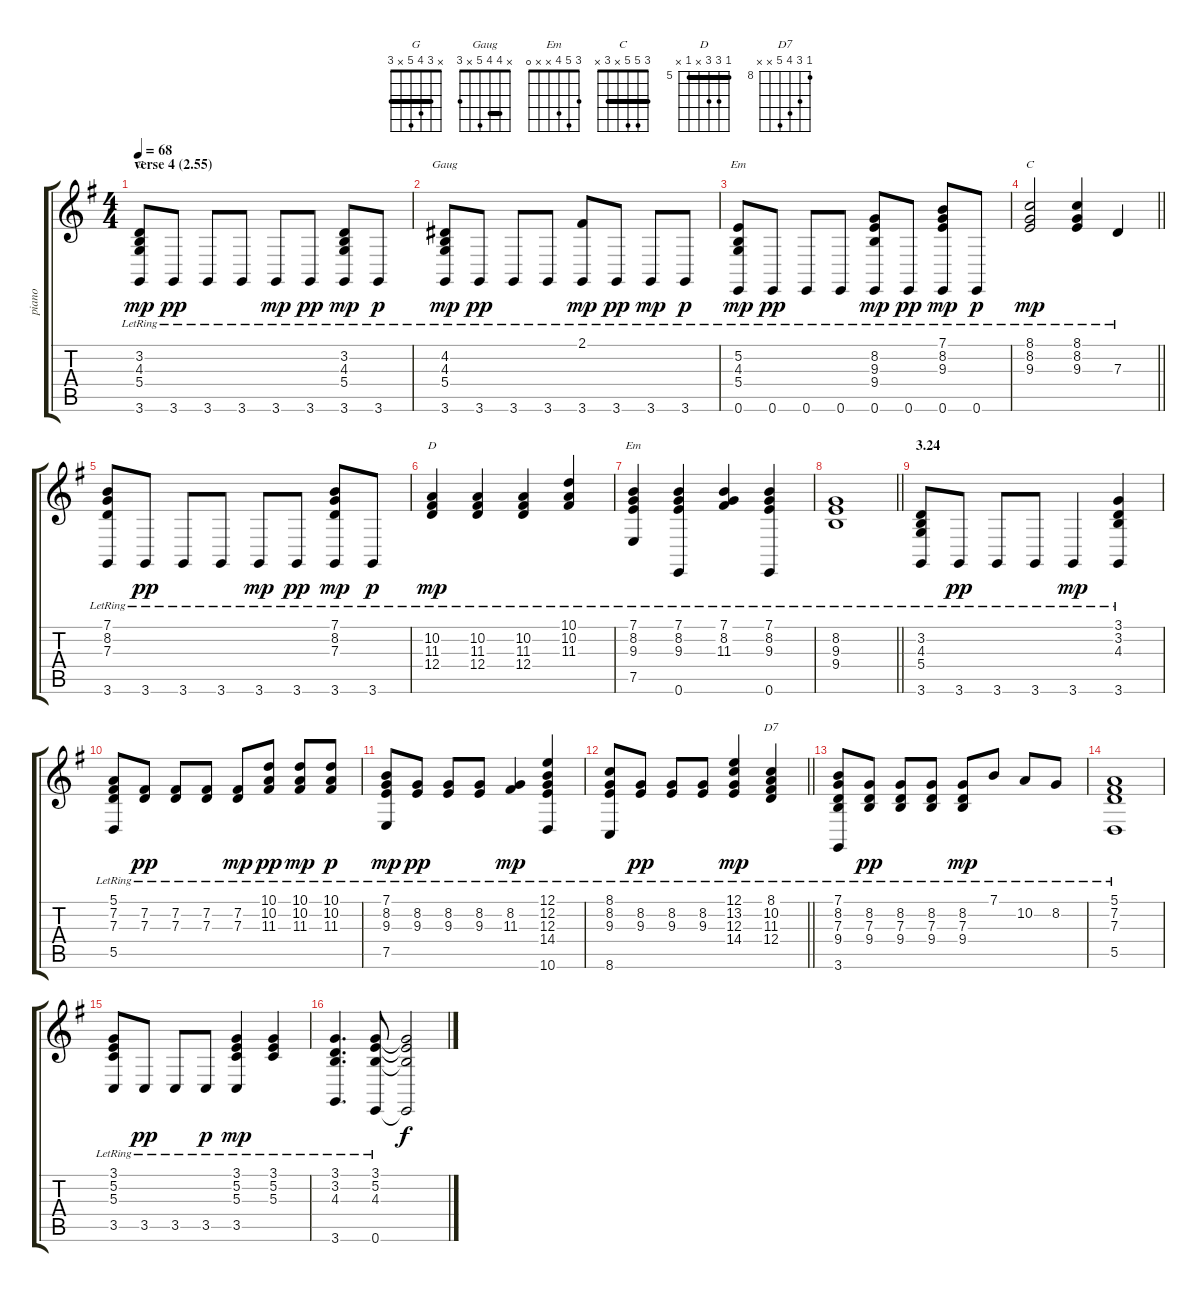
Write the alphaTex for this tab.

\track ("piano" "piano") {instrument brightacousticpiano}
\staff {score tabs}
\tuning (E4 B3 G3 D3 A2 E2) {hide}
\chord ("G" x 3 4 5 x 3) {barre 3}
\chord ("Gaug" x 4 4 5 x 3) {barre 4}
\chord ("Em" x 5 4 5 x 0)
\chord ("C" 3 5 5 x 3 x) {barre 3}
\chord ("D" 5 7 7 x 5 x) {firstfret 5 barre 5}
\chord ("Em" 3 5 4 x x 0)
\chord ("D7" 8 10 11 12 x x) {firstfret 8}
\ts (4 4)
\section ("" "verse 4 (2.55)")
\tempo 68
\clef g2
\ks g
(3.2{lr} 4.3{lr} 5.4{lr} 3.6{lr}).8{ch "G" dy mp} 3.6{lr}.8{dy pp} 3.6{lr}.8 3.6{lr}.8 3.6{lr}.8{dy mp} 3.6{lr}.8{dy pp} (3.2{lr} 4.3{lr} 5.4{lr} 3.6{lr}).8{dy mp} 3.6{lr}.8{dy p} |
(4.2{lr} 4.3{lr} 5.4{lr} 3.6{lr}).8{ch "Gaug" dy mp} 3.6{lr}.8{dy pp} 3.6{lr}.8 3.6{lr}.8 (2.1{lr} 3.6{lr}).8{dy mp} 3.6{lr}.8{dy pp} 3.6{lr}.8{dy mp} 3.6{lr}.8{dy p} |
(5.2{lr} 4.3{lr} 5.4{lr} 0.6{lr}).8{ch "Em" dy mp} 0.6{lr}.8{dy pp} 0.6{lr}.8 0.6{lr}.8 (8.2{lr} 9.3{lr} 9.4{lr} 0.6{lr}).8{dy mp} 0.6{lr}.8{dy pp} (7.1{lr} 8.2{lr} 9.3{lr} 0.6{lr}).8{dy mp} 0.6{lr}.8{dy p} |
\barLineRight lightlight
(8.1{lr} 8.2{lr} 9.3{lr}).2{ch "C" dy mp} (8.1{lr} 8.2{lr} 9.3{lr}).4 7.3{lr}.4 |
(7.1{lr} 8.2{lr} 7.3{lr} 3.6{lr}).8 3.6{lr}.8{dy pp} 3.6{lr}.8 3.6{lr}.8 3.6{lr}.8{dy mp} 3.6{lr}.8{dy pp} (7.1{lr} 8.2{lr} 7.3{lr} 3.6{lr}).8{dy mp} 3.6{lr}.8{dy p} |
(10.2{lr} 11.3{lr} 12.4{lr}).4{ch "D" dy mp} (10.2{lr} 11.3{lr} 12.4{lr}).4 (10.2{lr} 11.3{lr} 12.4{lr}).4 (10.1{lr} 10.2{lr} 11.3{lr}).4 |
(7.1{lr} 8.2{lr} 9.3{lr} 7.5{lr}).4{ch "Em"} (7.1{lr} 8.2{lr} 9.3{lr} 0.6{lr}).4 (7.1{lr} 8.2{lr} 11.3{lr}).4 (7.1{lr} 8.2{lr} 9.3{lr} 0.6{lr}).4 |
\barLineRight lightlight
(8.2{lr} 9.3{lr} 9.4{lr}).1 |
\section ("" "3.24")
(3.2{lr} 4.3{lr} 5.4{lr} 3.6{lr}).8 3.6{lr}.8{dy pp} 3.6{lr}.8 3.6{lr}.8 3.6{lr}.4{dy mp} (3.1{lr} 3.2{lr} 4.3{lr} 3.6{lr}).4 |
(5.1{lr} 7.2{lr} 7.3{lr} 5.5{lr}).8 (7.2{lr} 7.3{lr}).8{dy pp} (7.2{lr} 7.3{lr}).8 (7.2{lr} 7.3{lr}).8 (7.2{lr} 7.3{lr}).8{dy mp} (10.1{lr} 10.2{lr} 11.3{lr}).8{dy pp} (10.1{lr} 10.2{lr} 11.3{lr}).8{dy mp} (10.1{lr} 10.2{lr} 11.3{lr}).8{dy p} |
(7.1{lr} 8.2{lr} 9.3{lr} 7.5{lr}).8{dy mp} (8.2{lr} 9.3{lr}).8{dy pp} (8.2{lr} 9.3{lr}).8 (8.2{lr} 9.3{lr}).8 (8.2{lr} 11.3{lr}).4{dy mp} (12.1{lr} 12.2{lr} 12.3{lr} 14.4{lr} 10.6{lr}).4 |
\barLineRight lightlight
(8.1{lr} 8.2{lr} 9.3{lr} 8.6{lr}).8 (8.2{lr} 9.3{lr}).8{dy pp} (8.2{lr} 9.3{lr}).8 (8.2{lr} 9.3{lr}).8 (12.1{lr} 13.2{lr} 12.3{lr} 14.4{lr}).4{dy mp} (8.1{lr} 10.2{lr} 11.3{lr} 12.4{lr}).4{ch "D7"} |
(7.1{lr} 8.2{lr} 7.3{lr} 9.4{lr} 3.6{lr}).8 (8.2{lr} 7.3{lr} 9.4{lr}).8{dy pp} (8.2{lr} 7.3{lr} 9.4{lr}).8 (8.2{lr} 7.3{lr} 9.4{lr}).8 (8.2{lr} 7.3{lr} 9.4{lr}).8{dy mp} 7.1{lr}.8 10.2{lr}.8 8.2{lr}.8 |
(5.1{lr} 7.2{lr} 7.3{lr} 5.5{lr}).1 |
(3.1{lr} 5.2{lr} 5.3{lr} 3.5{lr}).8 3.5{lr}.8{dy pp} 3.5{lr}.8 3.5{lr}.8{dy p} (3.1{lr} 5.2{lr} 5.3{lr} 3.5{lr}).4{dy mp} (3.1{lr} 5.2{lr} 5.3{lr}).4 |
(3.1{lr} 3.2{lr} 4.3{lr} 3.6{lr}).4{d} (3.1{lr} 5.2{lr} 4.3{lr} 0.6{lr}).8 (3.1{t} 5.2{t} 4.3{t} 0.6{t}).2{dy f}
